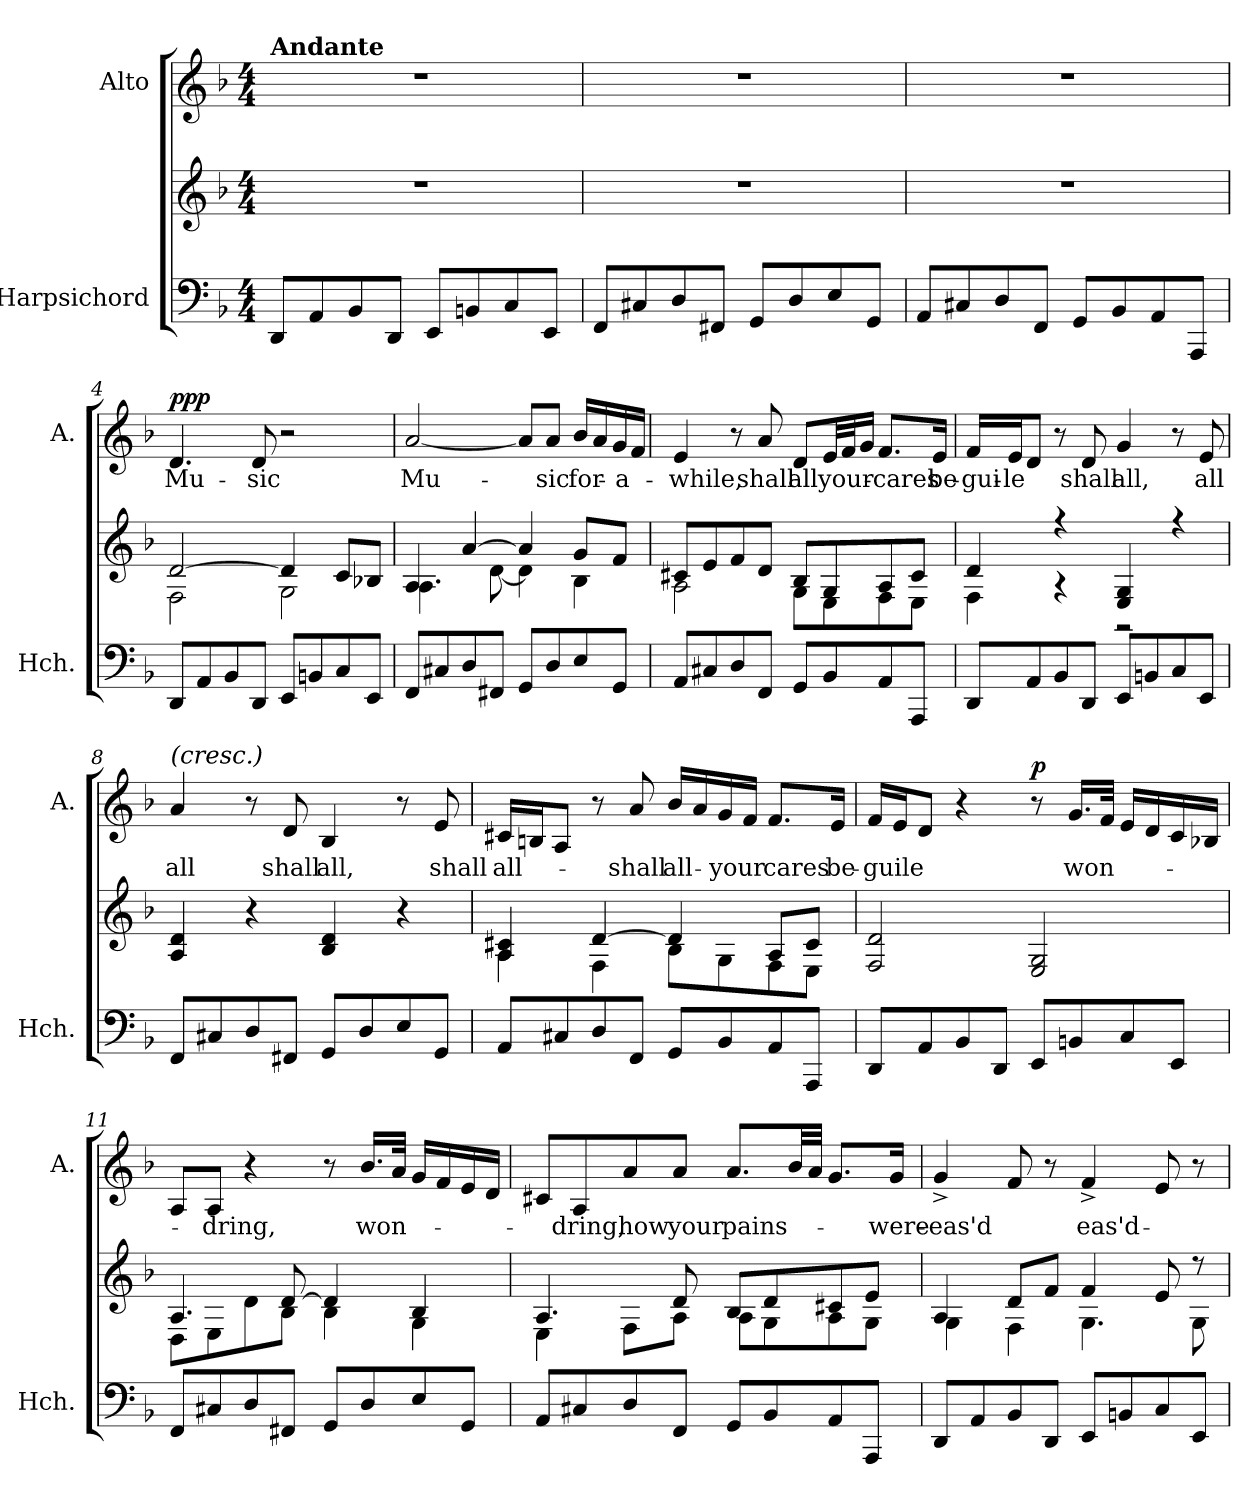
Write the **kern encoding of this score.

**kern	**kern	**kern	**text	**dynam
*part2	*part2	*part1	*part1	*part1
*staff3	*staff2	*staff1	*staff1	*staff1
*I"Harpsichord	*	*I"Alto	*	*
*I'Hch.	*	*I'A.	*	*
*clefF4	*clefG2	*clefG2	*	*
*k[b-]	*k[b-]	*k[b-]	*	*
*M4/4	*M4/4	*M4/4	*	*
=1	=1	=1	=1	=1
!	!	!LO:TX:a:B:t=Andante	!	!
8DD/L	1r	1r	.	.
8AA/	.	.	.	.
8BB-/	.	.	.	.
8DD/J	.	.	.	.
8EE/L	.	.	.	.
8BBn/	.	.	.	.
8C/	.	.	.	.
8EE/J	.	.	.	.
=2	=2	=2	=2	=2
8FF/L	1r	1r	.	.
8C#X/	.	.	.	.
8D/	.	.	.	.
8FF#X/J	.	.	.	.
8GG/L	.	.	.	.
8D/	.	.	.	.
8E/	.	.	.	.
8GG/J	.	.	.	.
=3	=3	=3	=3	=3
8AA/L	1r	1r	.	.
8C#X/	.	.	.	.
8D/	.	.	.	.
8FF/J	.	.	.	.
8GG/L	.	.	.	.
8BB-/	.	.	.	.
8AA/	.	.	.	.
8AAA/J	.	.	.	.
=4	=4	=4	=4	=4
*	*^	*	*	*
!	!	!	!	!LO:LY:b	!LO:DY:a
!	!	!	!	!	!LO:DY:n=1:a
8DD/L	[2d/	2F\	4.d/	Mu-	p pp
8AA/	.	.	.	.	.
8BB-/	.	.	.	.	.
!	!	!	!	!LO:LY:b	!
8DD/J	.	.	8d/	-sic	.
8EE/L	4d/]	2G\	2r	.	.
8BBn/	.	.	.	.	.
8C/	8c/L	.	.	.	.
8EE/J	8B-X/J	.	.	.	.
!!LO:LB:g=z
=5	=5	=5	=5	=5	=5
!	!	!	!	!LO:LY:b	!
8FF/L	4A/	4.A\	[2a/	Mu-	.
8C#X/	.	.	.	.	.
8D/	[4a/	.	.	.	.
8FF#X/J	.	[8d\	.	.	.
8GG/L	4a/]	4d\]	8a/L]	.	.
!	!	!	!	!LO:LY:b	!
8D/	.	.	8a/J	-sic	.
!	!	!	!	!LO:LY:b	!
8E/	8g/L	4B-\	16b-/LL	for-	.
.	.	.	16a/	.	.
!	!	!	!	!LO:LY:b	!
8GG/J	8f/J	.	16g/	-a-	.
.	.	.	16f/JJ	.	.
=6	=6	=6	=6	=6	=6
!	!	!	!	!LO:LY:b	!
8AA/L	8c#X/L	2A\	4e/	-while,	.
8C#X/	8e/	.	.	.	.
8D/	8f/	.	8r	.	.
!	!	!	!	!LO:LY:b	!
8FF/J	8d/J	.	8a/	shall	.
!	!	!	!	!LO:LY:b	!
8GG/L	8B-/L	8G\L	8d/L	all	.
!	!	!	!	!LO:LY:b	!
8BB-/	8G/	8E\	32e/LL	your-	.
.	.	.	32f/J	.	.
.	.	.	16g/JJ	.	.
!	!	!	!	!LO:LY:b	!
8AA/	8A/	8F\	8.f/L	-cares	.
8AAA/J	8c#/J	8E\J	.	.	.
!	!	!	!	!LO:LY:b	!
.	.	.	16e/Jk	be-	.
=7	=7	=7	=7	=7	=7
!	!	!	!	!LO:LY:b	!
8DD/L	4d/	4F\	16f/LL	-gui-	.
!	!	!	!	!LO:LY:b	!
.	.	.	16e/J	-le	.
8AA/	.	.	8d/J	.	.
8BB-/	4r	4r	8r	.	.
!	!	!	!	!LO:LY:b	!
8DD/J	.	.	8d/	shall	.
!	!	!	!	!LO:LY:b	!
8EE/L	4E/ 4G/	2r	4g/	all,	.
8BBn/	.	.	.	.	.
8C/	4r	.	8r	.	.
!	!	!	!	!LO:LY:b	!
8EE/J	.	.	8e/	all	.
*	*v	*v	*	*	*
=8	=8	=8	=8	=8
!	!	!LO:TX:a:i:t=(cresc.)	!	!
!	!	!	!LO:LY:b	!
8FF/L	4A/ 4d/	4a/	all	.
8C#X/	.	.	.	.
8D/	4r	8r	.	.
!	!	!	!LO:LY:b	!
8FF#X/J	.	8d/	shall	.
!	!	!	!LO:LY:b	!
8GG/L	4B-/ 4d/	4B-/	all,	.
8D/	.	.	.	.
8E/	4r	8r	.	.
!	!	!	!LO:LY:b	!
8GG/J	.	8e/	shall	.
!!LO:LB:g=z
=9	=9	=9	=9	=9
*	*^	*	*	*
!	!	!	!	!LO:LY:b	!
8AA/L	4A/ 4c#X/	4A\	16c#X/LL	all-	.
.	.	.	16Bn/J	.	.
8C#X/	.	.	8A/J	.	.
8D/	[4d/	4F\	8r	.	.
!	!	!	!	!LO:LY:b	!
8FF/J	.	.	8a/	-shall	.
!	!	!	!	!LO:LY:b	!
8GG/L	4d/]	8B-\L	16b-/LL	all-	.
.	.	.	16a/	.	.
!	!	!	!	!LO:LY:b	!
8BB-/	.	8G\	16g/	-your	.
.	.	.	16f/JJ	.	.
!	!	!	!	!LO:LY:b	!
8AA/	8A/L	8F\	8.f/L	cares	.
8AAA/J	8c#/J	8E\J	.	.	.
!	!	!	!	!LO:LY:b	!
.	.	.	16e/Jk	be-	.
*	*v	*v	*	*	*
=10	=10	=10	=10	=10
!	!	!	!LO:LY:b	!
8DD/L	2F/ 2d/	16f/LL	-guile	.
.	.	16e/J	.	.
8AA/	.	8d/J	.	.
8BB-/	.	4r	.	.
8DD/J	.	.	.	.
!	!	!	!	!LO:DY:a
8EE/L	2E/ 2G/	8r	.	p
!	!	!	!LO:LY:b	!
8BBn/	.	16.g/LL	won-	.
.	.	32f/JJk	.	.
8C/	.	16e/LL	.	.
.	.	16d/	.	.
8EE/J	.	16c/	.	.
.	.	16B-X/JJ	.	.
=11	=11	=11	=11	=11
*	*^	*	*	*
8FF/L	4.A/	8D\L	8A/L	.	.
!	!	!	!	!LO:LY:b	!
8C#X/	.	8E\	8A/J	-dring,	.
8D/	.	8d\	4r	.	.
8FF#X/J	[8d/	8B-\J	.	.	.
8GG/L	4d/]	4B-\	8r	.	.
!	!	!	!	!LO:LY:b	!
8D/	.	.	16.b-/LL	won-	.
.	.	.	32a/JJk	.	.
8E/	4B-/	4G\	16g/LL	.	.
.	.	.	16f/	.	.
8GG/J	.	.	16e/	.	.
.	.	.	16d/JJ	.	.
!!LO:LB:g=z
=12	=12	=12	=12	=12	=12
8AA/L	4.A/	4E\	8c#X/L	.	.
!	!	!	!	!LO:LY:b	!
8C#X/	.	.	8A/	-dring,	.
!	!	!	!	!LO:LY:b	!
8D/	.	8F\L	8a/	how	.
!	!	!	!	!LO:LY:b	!
8FF/J	8d/	8A\J	8a/J	your	.
!	!	!	!	!LO:LY:b	!
8GG/L	8B-/L	8A\L	8.a/L	pains-	.
8BB-/	8d/	8G\	.	.	.
.	.	.	32b-/LL	.	.
.	.	.	32a/JJJ	.	.
8AA/	8c#X/	8A\	8.g/L	.	.
8AAA/J	8e/J	8G\J	.	.	.
!	!	!	!	!LO:LY:b	!
.	.	.	16g/Jk	-were-	.
=13	=13	=13	=13	=13	=13
!	!	!	!	!LO:LY:b	!
8DD/L	4A/	4G\	4g^/	-eas'd	.
8AA/	.	.	.	.	.
8BB-/	8d/L	4F\	8f/	.	.
8DD/J	8f/J	.	8r	.	.
!	!	!	!	!LO:LY:b	!
8EE/L	4f/	4.G\	4f^/	eas'd-	.
8BBn/	.	.	.	.	.
8C/	8e/	.	8e/	.	.
8EE/J	8r	8G\	8r	.	.
*	*v	*v	*	*	*
=	=	=	=	=
*-	*-	*-	*-	*-
